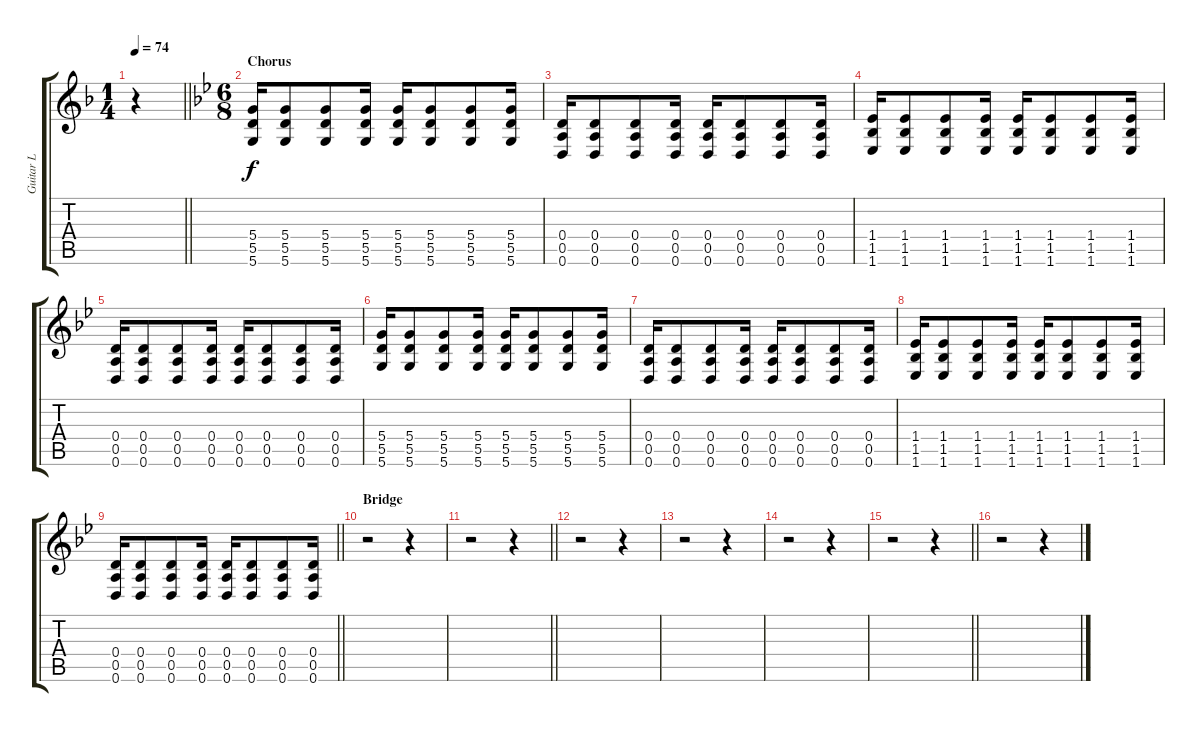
\track ("Guitar L" "Guitar L") {instrument overdrivenguitar}
\staff {score tabs}
\tuning (E4 B3 G3 D3 A2 D2) {hide}
\ts (1 4)
\tempo 74
\clef g2
\barLineRight lightlight
\ks f
r.4{dy f} |
\ts (6 8)
\section ("" "Chorus")
\ks bb
(5.4 5.5 5.6).16 (5.4 5.5 5.6).8 (5.4 5.5 5.6).8 (5.4 5.5 5.6).16 (5.4 5.5 5.6).16 (5.4 5.5 5.6).8 (5.4 5.5 5.6).8 (5.4 5.5 5.6).16 |
(0.4 0.5 0.6).16 (0.4 0.5 0.6).8 (0.4 0.5 0.6).8 (0.4 0.5 0.6).16 (0.4 0.5 0.6).16 (0.4 0.5 0.6).8 (0.4 0.5 0.6).8 (0.4 0.5 0.6).16 |
(1.4 1.5 1.6).16 (1.4 1.5 1.6).8 (1.4 1.5 1.6).8 (1.4 1.5 1.6).16 (1.4 1.5 1.6).16 (1.4 1.5 1.6).8 (1.4 1.5 1.6).8 (1.4 1.5 1.6).16 |
(0.4 0.5 0.6).16 (0.4 0.5 0.6).8 (0.4 0.5 0.6).8 (0.4 0.5 0.6).16 (0.4 0.5 0.6).16 (0.4 0.5 0.6).8 (0.4 0.5 0.6).8 (0.4 0.5 0.6).16 |
(5.4 5.5 5.6).16 (5.4 5.5 5.6).8 (5.4 5.5 5.6).8 (5.4 5.5 5.6).16 (5.4 5.5 5.6).16 (5.4 5.5 5.6).8 (5.4 5.5 5.6).8 (5.4 5.5 5.6).16 |
(0.4 0.5 0.6).16 (0.4 0.5 0.6).8 (0.4 0.5 0.6).8 (0.4 0.5 0.6).16 (0.4 0.5 0.6).16 (0.4 0.5 0.6).8 (0.4 0.5 0.6).8 (0.4 0.5 0.6).16 |
(1.4 1.5 1.6).16 (1.4 1.5 1.6).8 (1.4 1.5 1.6).8 (1.4 1.5 1.6).16 (1.4 1.5 1.6).16 (1.4 1.5 1.6).8 (1.4 1.5 1.6).8 (1.4 1.5 1.6).16 |
\barLineRight lightlight
(0.4 0.5 0.6).16 (0.4 0.5 0.6).8 (0.4 0.5 0.6).8 (0.4 0.5 0.6).16 (0.4 0.5 0.6).16 (0.4 0.5 0.6).8 (0.4 0.5 0.6).8 (0.4 0.5 0.6).16 |
\section ("" "Bridge")
r.2 r.4 |
\barLineRight lightlight
r.2 r.4 |
r.2 r.4 |
r.2 r.4 |
r.2 r.4 |
\barLineRight lightlight
r.2 r.4 |
r.2 r.4
